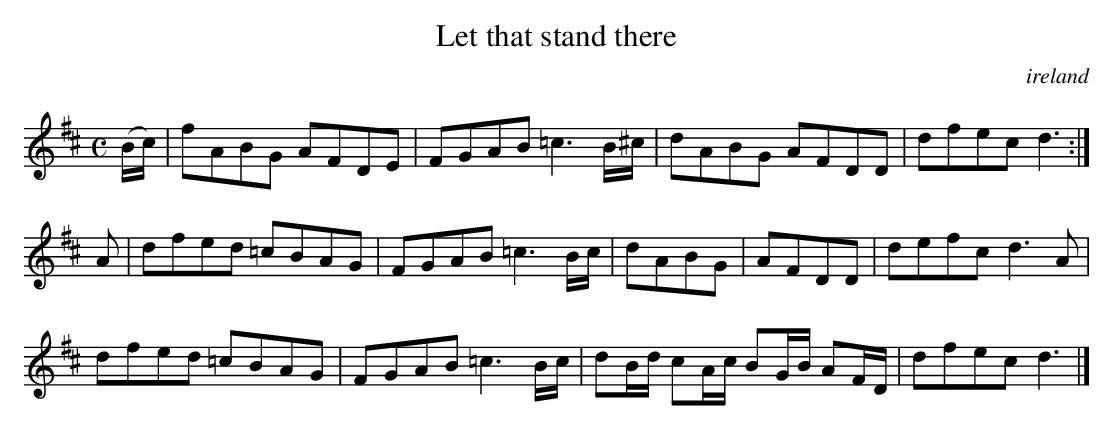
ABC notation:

X:1
T:Let that stand there
O:ireland
M:C
K:D
(B/c/)|\
fABG AFDE| FGAB =c3B/^c/| dABG AFDD| dfec d3:|
A|\
dfed =cBAG| FGAB =c3B/c/| dABG| AFDD| defc d3A|
dfed =cBAG| FGAB =c3B/c/| dB/d/ cA/c/ BG/B/ AF/D/| dfec d3|]
